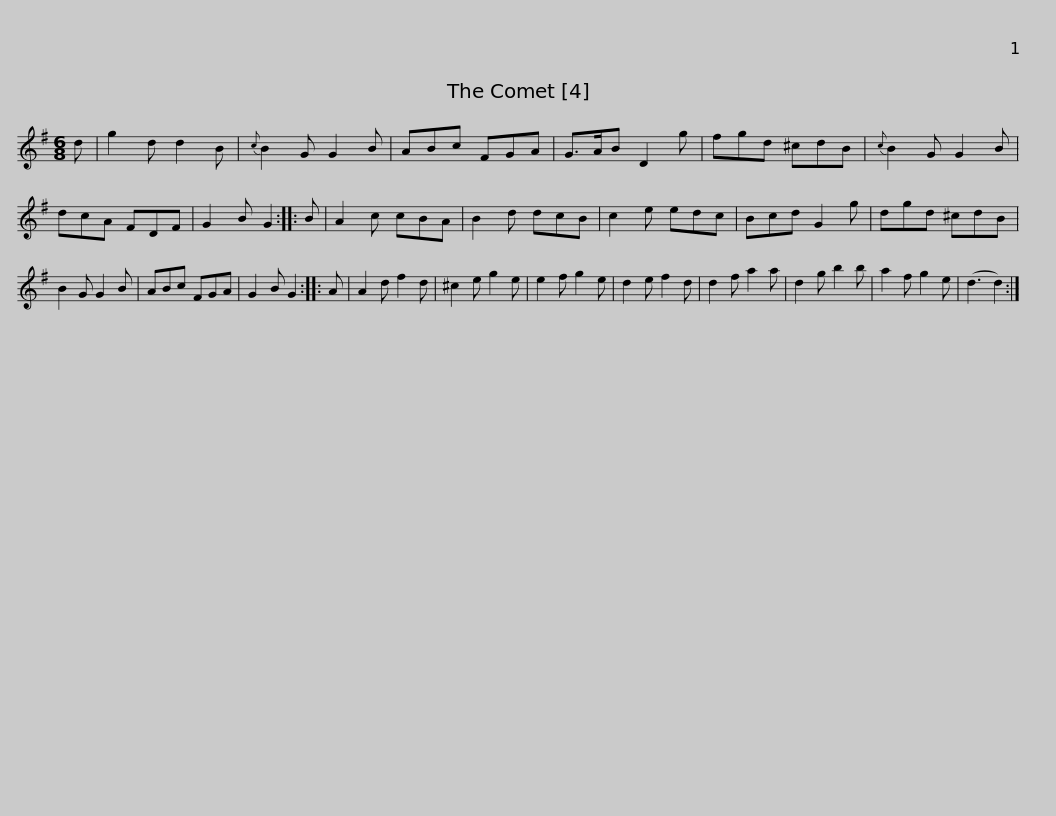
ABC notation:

X:1
L:1/8
M:6/8
I:linebreak $
K:G
V:1 treble
V:1
 d | g2 d d2 B |{c} B2 G G2 B | ABc FGA | G>AB D2 g | %5
 fgd ^cdB |{c} B2 G G2 B | dcA FDF | G2 B G2 ::$ B | %10
 A2 c cBA | B2 d dcB | c2 e edc | Bcd G2 g | dgd ^cdB | %15
 B2 G G2 B | ABc FGA | G2 B G2 ::$ A | A2 d f2 d | %20
 ^c2 e g2 e | e2 f g2 e | d2 e f2 d | d2 f a2 a | d2 g b2 b | %25
 a2 f g2 e | (d3 d2) :| %27
